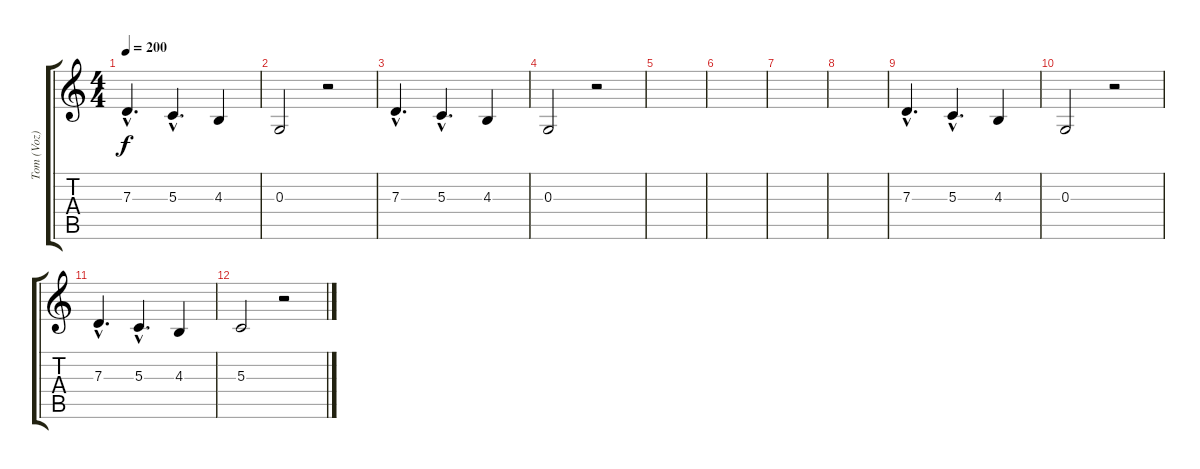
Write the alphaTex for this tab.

\track ("Tom (Voz)" "Tom (Voz)") {instrument trumpet}
\staff {score tabs}
\tuning (E4 B3 G3 D3 A2 E2) {hide}
\ts (4 4)
\tempo 200
\clef g2
\ks c
7.3{hac}.4{d dy f} 5.3{hac}.4{d} 4.3.4 |
0.3.2 r.2 |
7.3{hac}.4{d} 5.3{hac}.4{d} 4.3.4 |
0.3.2 r.2 |
|
|
|
|
7.3{hac}.4{d} 5.3{hac}.4{d} 4.3.4 |
0.3.2 r.2 |
7.3{hac}.4{d} 5.3{hac}.4{d} 4.3.4 |
5.3.2 r.2
